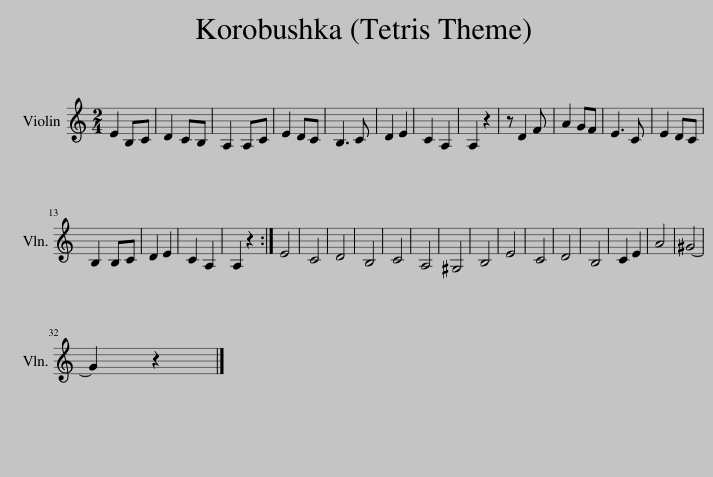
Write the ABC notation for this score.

X:1
L:1/8
M:2/4
I:linebreak $
K:C
V:1 treble
V:1
 E2 B,C | D2 CB, | A,2 A,C | E2 DC | B,3 C | %5
 D2 E2 | C2 A,2 | A,2 z2 | z D2 F | A2 GF | %10
 E3 C | E2 DC |$ B,2 B,C | D2 E2 | C2 A,2 | %15
 A,2 z2 :| E4 | C4 | D4 | B,4 | %20
 C4 | A,4 | ^G,4 | B,4 | E4 | %25
 C4 | D4 | B,4 | C2 E2 | A4 | %30
 ^G4- |$ G2 z2!D.C.! |] %32
